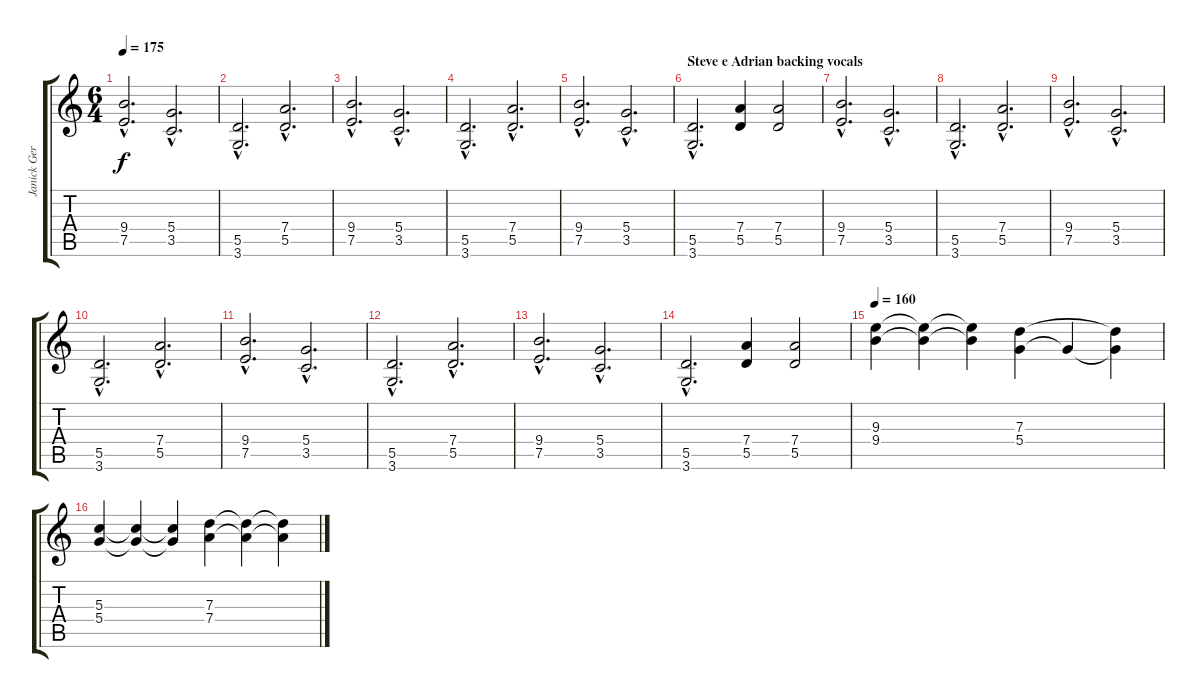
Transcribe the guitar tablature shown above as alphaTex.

\track ("Janick Gers" "Janick Ger") {instrument electricguitarclean}
\staff {score tabs}
\tuning (E4 B3 G3 D3 A2 E2) {hide}
\ts (6 4)
\tempo 175
\clef g2
\ks c
(9.4{hac} 7.5{hac}).2{d dy f volume 11} (5.4{hac} 3.5{hac}).2{d} |
(5.5{hac} 3.6{hac}).2{d} (7.4{hac} 5.5{hac}).2{d} |
(9.4{hac} 7.5{hac}).2{d} (5.4{hac} 3.5{hac}).2{d} |
(5.5{hac} 3.6{hac}).2{d} (7.4{hac} 5.5{hac}).2{d} |
(9.4{hac} 7.5{hac}).2{d} (5.4{hac} 3.5{hac}).2{d} |
\section ("" "Steve e Adrian backing vocals")
(5.5{hac} 3.6{hac}).2{d} (7.4 5.5).4 (7.4 5.5).2 |
(9.4{hac} 7.5{hac}).2{d} (5.4{hac} 3.5{hac}).2{d} |
(5.5{hac} 3.6{hac}).2{d} (7.4{hac} 5.5{hac}).2{d} |
(9.4{hac} 7.5{hac}).2{d} (5.4{hac} 3.5{hac}).2{d} |
(5.5{hac} 3.6{hac}).2{d} (7.4{hac} 5.5{hac}).2{d} |
(9.4{hac} 7.5{hac}).2{d} (5.4{hac} 3.5{hac}).2{d} |
(5.5{hac} 3.6{hac}).2{d} (7.4{hac} 5.5{hac}).2{d} |
(9.4{hac} 7.5{hac}).2{d} (5.4{hac} 3.5{hac}).2{d} |
(5.5{hac} 3.6{hac}).2{d} (7.4 5.5).4 (7.4 5.5).2 |
\tempo 160
(9.3 9.4).4{volume 6 instrument electricguitarclean} (9.3{t} 9.4{t}).4 (9.3{t} 9.4{t}).4 (7.3 5.4).4 5.4{t}.4 (7.3{t} 5.4{t}).4 |
(5.3 5.4).4 (5.3{t} 5.4{t}).4 (5.3{t} 5.4{t}).4 (7.3 7.4).4 (7.3{t} 7.4{t}).4 (7.3{t} 7.4{t}).4
